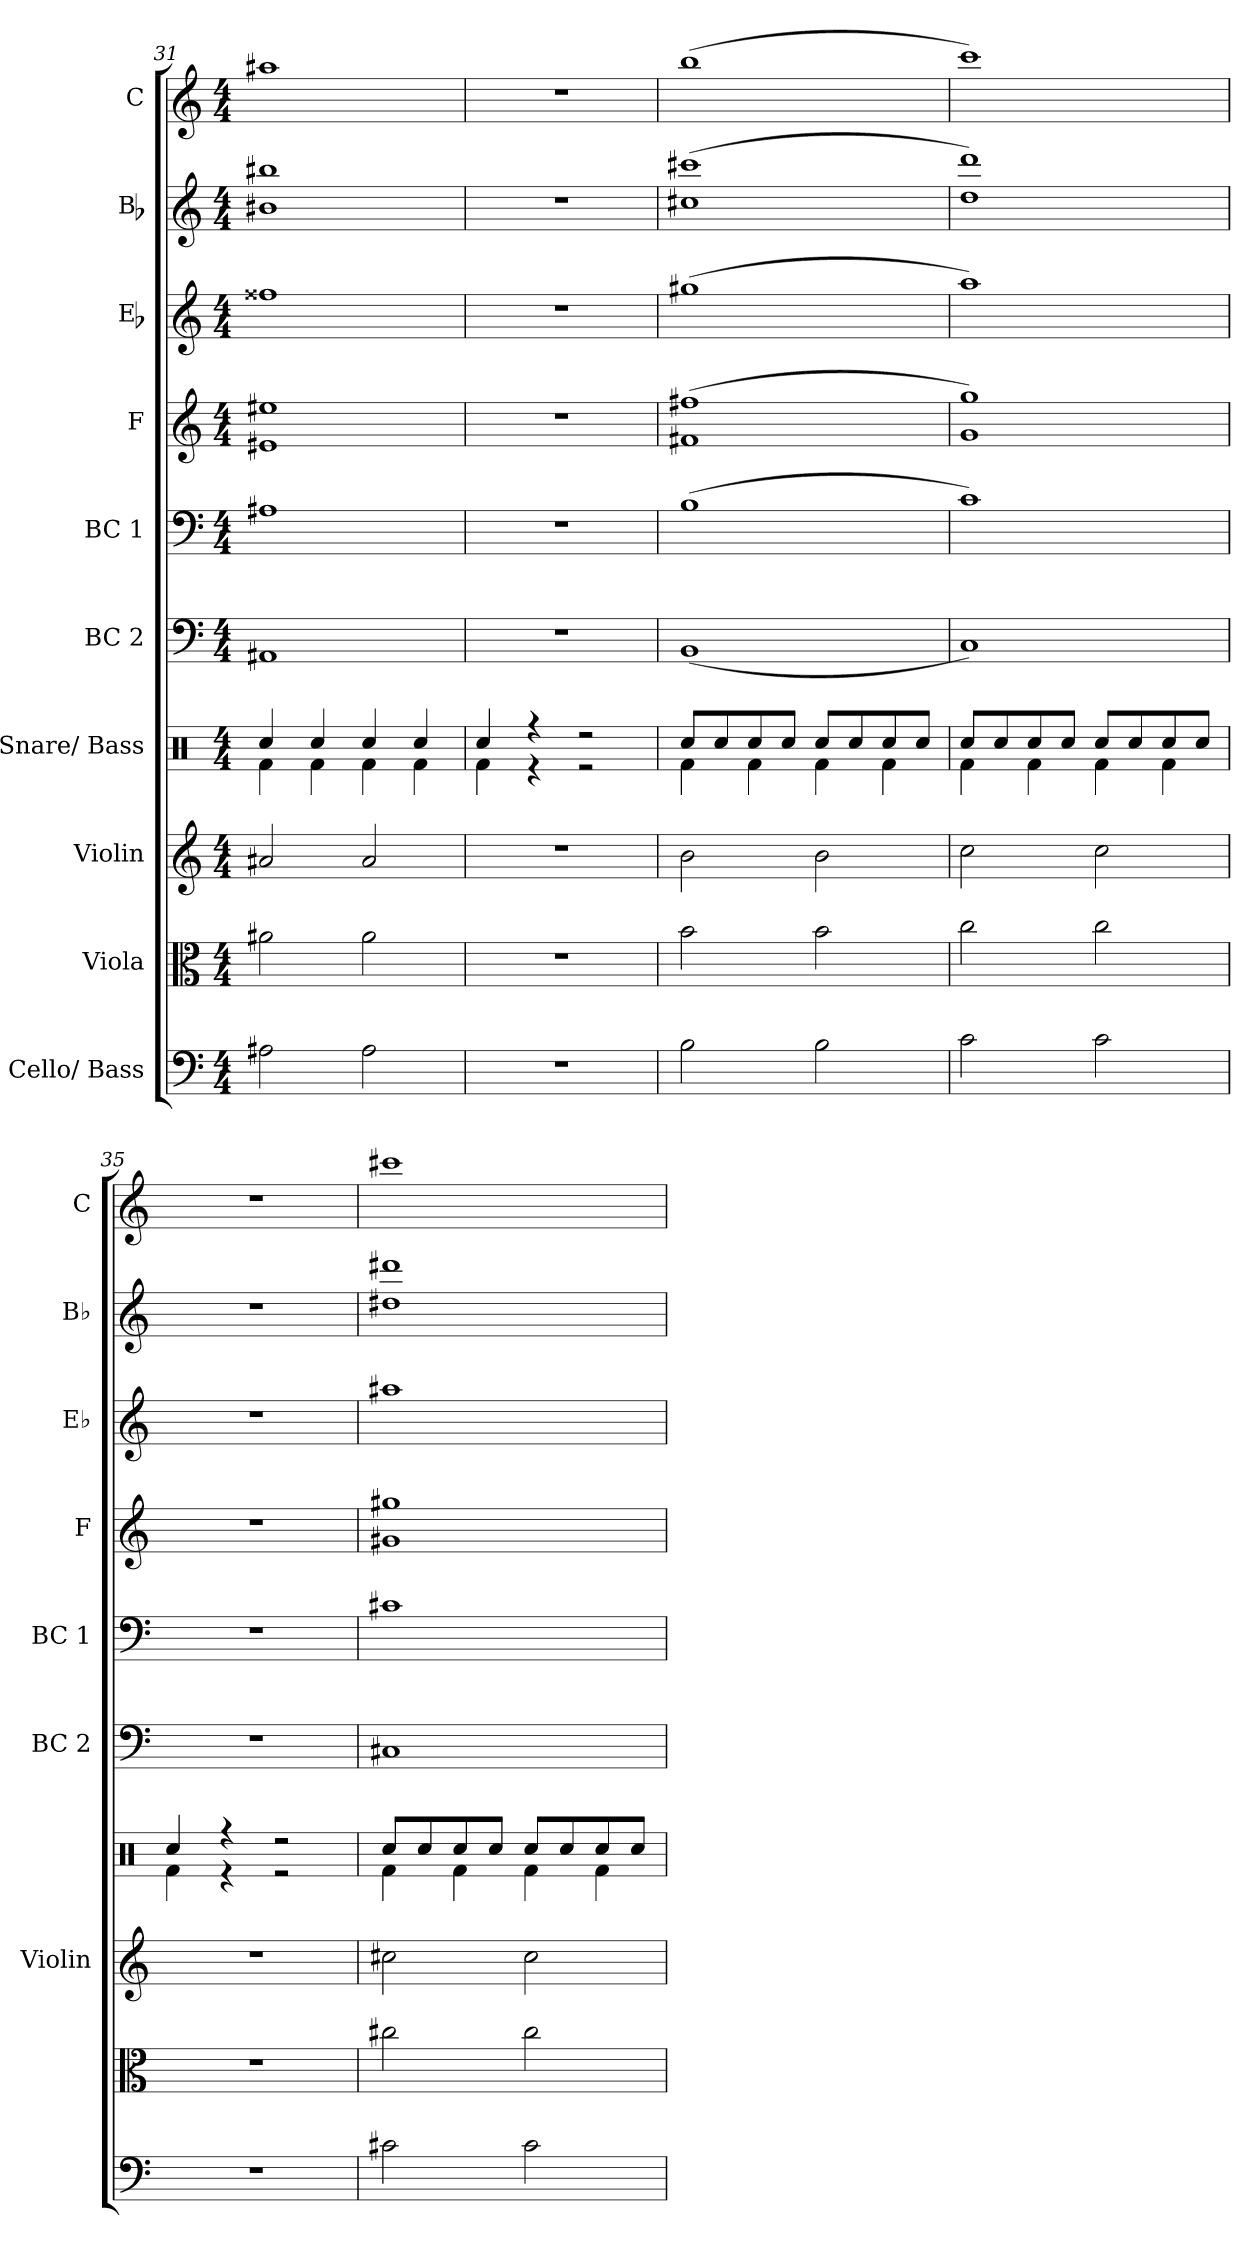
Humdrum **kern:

**kern	**kern	**kern	**kern	**kern	**kern	**kern	**kern	**kern	**kern
*part10	*part9	*part8	*part7	*part6	*part5	*part4	*part3	*part2	*part1
*staff10	*staff9	*staff8	*staff7	*staff6	*staff5	*staff4	*staff3	*staff2	*staff1
*I"Cello/ Bass	*I"Viola	*I"Violin	*I"Snare/ Bass	*I"BC 2	*I"BC 1	*I"F	*I"Eb	*I"Bb	*I"C
*	*	*I'Violin	*	*I'BC 2	*I'BC 1	*I'F	*I'Eb	*I'Bb	*I'C
*clefF4	*clefC3	*clefG2	*clefX	*clefF4	*clefF4	*clefG2	*clefG2	*clefG2	*clefG2
*	*	*	*	*	*	*ITrd4c7	*ITrd5c9	*ITrd1c2	*
*k[]	*k[]	*k[]	*k[]	*k[]	*k[]	*k[b-]	*k[b-e-a-]	*k[b-e-]	*k[]
*M4/4	*M4/4	*M4/4	*M4/4	*M4/4	*M4/4	*M4/4	*M4/4	*M4/4	*M4/4
=31	=31	=31	=31	=31	=31	=31	=31	=31	=31
*	*	*	*^	*	*	*	*	*	*
2A#Xi\	2a#Xi\	2a#Xi/	4Rcci/	4Rfi\	1AA#Xi	1A#Xi	1A#Xi 1a#Xi	1a#Xi	1a#Xi 1aa#Xi	1aa#Xi
.	.	.	4Rcci/	4Rfi\	.	.	.	.	.	.
2A#i\	2a#i\	2a#i/	4Rcci/	4Rfi\	.	.	.	.	.	.
.	.	.	4Rcci/	4Rfi\	.	.	.	.	.	.
=32	=32	=32	=32	=32	=32	=32	=32	=32	=32	=32
1r	1r	1r	4Rcci/	4Rfi\	1r	1r	1r	1r	1r	1r
.	.	.	4r	4r	.	.	.	.	.	.
.	.	.	2r	2r	.	.	.	.	.	.
=33	=33	=33	=33	=33	=33	=33	=33	=33	=33	=33
2Bi\	2bi\	2bi\	8Rcci/L	4Rfi\	(1BBi	(1Bi	(1Bni 1bni	(1bni	(1bni 1bbni	(1bbi
.	.	.	8Rcci/	.	.	.	.	.	.	.
.	.	.	8Rcci/	4Rfi\	.	.	.	.	.	.
.	.	.	8Rcci/J	.	.	.	.	.	.	.
2Bi\	2bi\	2bi\	8Rcci/L	4Rfi\	.	.	.	.	.	.
.	.	.	8Rcci/	.	.	.	.	.	.	.
.	.	.	8Rcci/	4Rfi\	.	.	.	.	.	.
.	.	.	8Rcci/J	.	.	.	.	.	.	.
=34	=34	=34	=34	=34	=34	=34	=34	=34	=34	=34
2ci\	2cci\	2cci\	8Rcci/L	4Rfi\	1Ci)	1ci)	1ci 1cci)	1cci)	1cci 1ccci)	1ccci)
.	.	.	8Rcci/	.	.	.	.	.	.	.
.	.	.	8Rcci/	4Rfi\	.	.	.	.	.	.
.	.	.	8Rcci/J	.	.	.	.	.	.	.
2ci\	2cci\	2cci\	8Rcci/L	4Rfi\	.	.	.	.	.	.
.	.	.	8Rcci/	.	.	.	.	.	.	.
.	.	.	8Rcci/	4Rfi\	.	.	.	.	.	.
.	.	.	8Rcci/J	.	.	.	.	.	.	.
=35	=35	=35	=35	=35	=35	=35	=35	=35	=35	=35
1r	1r	1r	4Rcci/	4Rfi\	1r	1r	1r	1r	1r	1r
.	.	.	4r	4r	.	.	.	.	.	.
.	.	.	2r	2r	.	.	.	.	.	.
=36	=36	=36	=36	=36	=36	=36	=36	=36	=36	=36
2c#Xi\	2cc#Xi\	2cc#Xi\	8Rcci/L	4Rfi\	1C#Xi	1c#Xi	1c#Xi 1cc#Xi	1cc#Xi	1cc#Xi 1ccc#Xi	1ccc#Xi
.	.	.	8Rcci/	.	.	.	.	.	.	.
.	.	.	8Rcci/	4Rfi\	.	.	.	.	.	.
.	.	.	8Rcci/J	.	.	.	.	.	.	.
2c#i\	2cc#i\	2cc#i\	8Rcci/L	4Rfi\	.	.	.	.	.	.
.	.	.	8Rcci/	.	.	.	.	.	.	.
.	.	.	8Rcci/	4Rfi\	.	.	.	.	.	.
.	.	.	8Rcci/J	.	.	.	.	.	.	.
*	*	*	*v	*v	*	*	*	*	*	*
=	=	=	=	=	=	=	=	=	=
*-	*-	*-	*-	*-	*-	*-	*-	*-	*-
